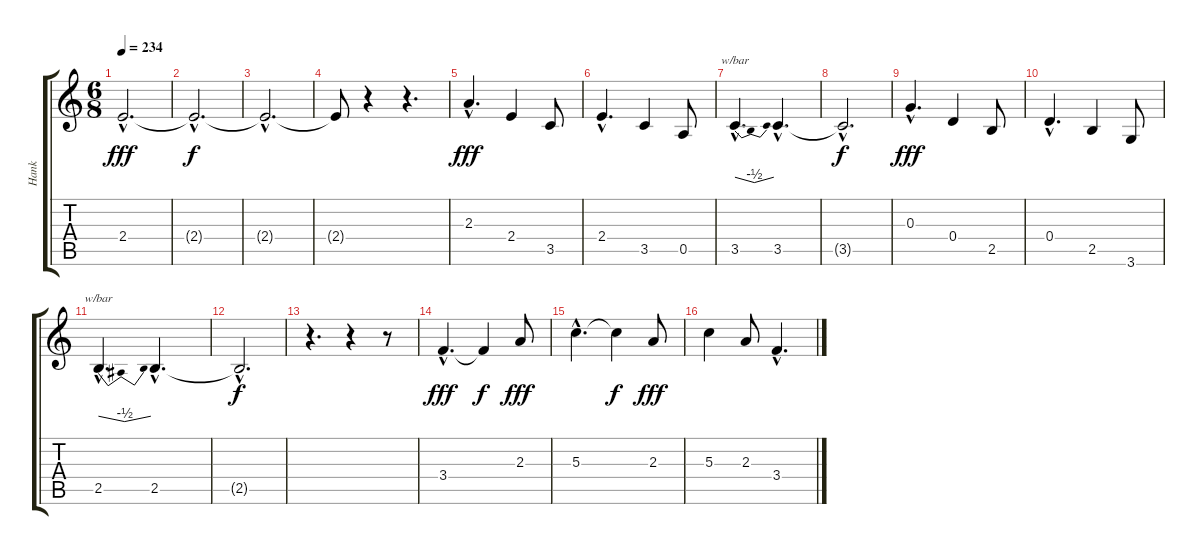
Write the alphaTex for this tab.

\track ("Hank" "Hank") {instrument electricguitarjazz}
\staff {score tabs}
\tuning (E4 B3 G3 D3 A2 E2) {hide}
\ts (6 8)
\tempo 234
\clef g2
\ks c
2.4{hac}.2{d dy fff} |
2.4{hac t}.2{d dy f} |
2.4{hac t}.2{d} |
2.4{t}.8 r.4 r.4{d} |
2.3{hac}.4{d dy fff} 2.4.4 3.5.8 |
2.4{hac}.4{d} 3.5.4 0.5.8 |
3.5{hac}.4{d tbe (dip default 0 0 30 -2 60 0)} 3.5{hac}.4{d} |
3.5{hac t}.2{d dy f} |
0.3{hac}.4{d dy fff} 0.4.4 2.5.8 |
0.4{hac}.4{d} 2.5.4 3.6.8 |
2.5{hac}.4{d tbe (dip default 0 0 30 -2 60 0)} 2.5{hac}.4{d} |
2.5{hac t}.2{d dy f} |
r.4{d} r.4 r.8 |
3.4{hac}.4{d dy fff} 3.4{t}.4{dy f} 2.3.8{dy fff} |
5.3{hac}.4{d} 5.3{t}.4{dy f} 2.3.8{dy fff} |
5.3.4 2.3.8 3.4{hac}.4{d}
